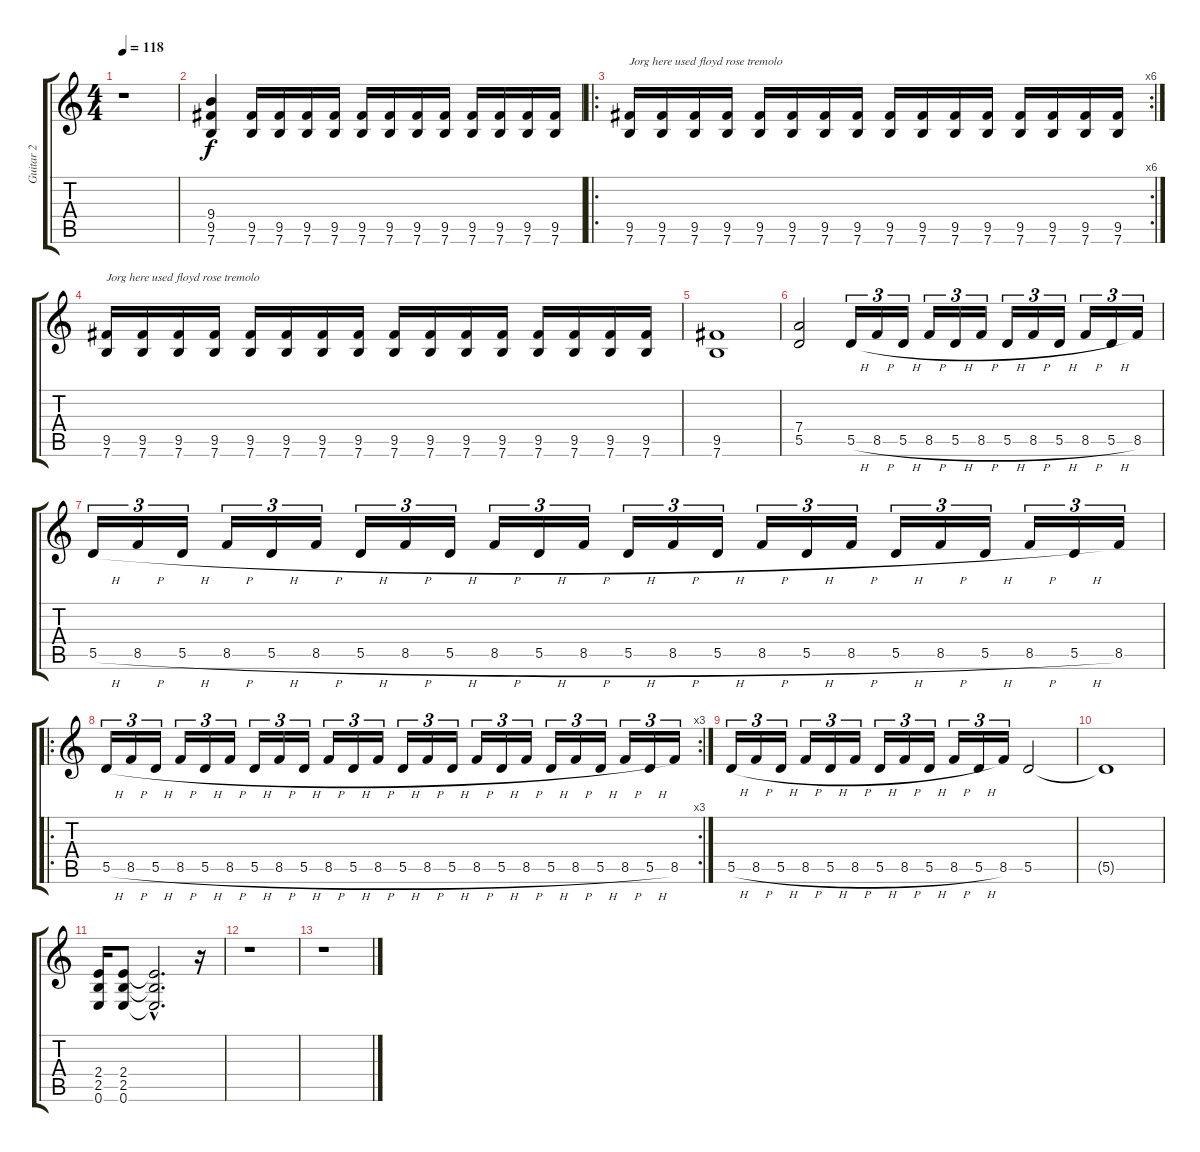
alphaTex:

\track ("Guitar 2" "Guitar 2") {instrument distortionguitar}
\staff {score tabs}
\tuning (E4 B3 G3 D3 A2 E2) {hide}
\ts (4 4)
\tempo 118
\clef g2
\ks c
r.1{dy f} |
(9.4 9.5 7.6).4 (9.5 7.6).16 (9.5 7.6).16 (9.5 7.6).16 (9.5 7.6).16 (9.5 7.6).16 (9.5 7.6).16 (9.5 7.6).16 (9.5 7.6).16 (9.5 7.6).16 (9.5 7.6).16 (9.5 7.6).16 (9.5 7.6).16 |
\ro
\rc 6
(9.5 7.6).16{txt "Jorg here used floyd rose tremolo"} (9.5 7.6).16 (9.5 7.6).16 (9.5 7.6).16 (9.5 7.6).16 (9.5 7.6).16 (9.5 7.6).16 (9.5 7.6).16 (9.5 7.6).16 (9.5 7.6).16 (9.5 7.6).16 (9.5 7.6).16 (9.5 7.6).16 (9.5 7.6).16 (9.5 7.6).16 (9.5 7.6).16 |
(9.5 7.6).16{txt "Jorg here used floyd rose tremolo"} (9.5 7.6).16 (9.5 7.6).16 (9.5 7.6).16 (9.5 7.6).16 (9.5 7.6).16 (9.5 7.6).16 (9.5 7.6).16 (9.5 7.6).16 (9.5 7.6).16 (9.5 7.6).16 (9.5 7.6).16 (9.5 7.6).16 (9.5 7.6).16 (9.5 7.6).16 (9.5 7.6).16 |
(9.5 7.6).1 |
(7.4 5.5).2 5.5{h}.16{tu (3 2)} 8.5{h}.16{tu (3 2)} 5.5{h}.16{tu (3 2)} 8.5{h}.16{tu (3 2)} 5.5{h}.16{tu (3 2)} 8.5{h}.16{tu (3 2)} 5.5{h}.16{tu (3 2)} 8.5{h}.16{tu (3 2)} 5.5{h}.16{tu (3 2)} 8.5{h}.16{tu (3 2)} 5.5{h}.16{tu (3 2)} 8.5.16{tu (3 2)} |
5.5{h}.16{tu (3 2)} 8.5{h}.16{tu (3 2)} 5.5{h}.16{tu (3 2)} 8.5{h}.16{tu (3 2)} 5.5{h}.16{tu (3 2)} 8.5{h}.16{tu (3 2)} 5.5{h}.16{tu (3 2)} 8.5{h}.16{tu (3 2)} 5.5{h}.16{tu (3 2)} 8.5{h}.16{tu (3 2)} 5.5{h}.16{tu (3 2)} 8.5{h}.16{tu (3 2)} 5.5{h}.16{tu (3 2)} 8.5{h}.16{tu (3 2)} 5.5{h}.16{tu (3 2)} 8.5{h}.16{tu (3 2)} 5.5{h}.16{tu (3 2)} 8.5{h}.16{tu (3 2)} 5.5{h}.16{tu (3 2)} 8.5{h}.16{tu (3 2)} 5.5{h}.16{tu (3 2)} 8.5{h}.16{tu (3 2)} 5.5{h}.16{tu (3 2)} 8.5.16{tu (3 2)} |
\ro
\rc 3
5.5{h}.16{tu (3 2)} 8.5{h}.16{tu (3 2)} 5.5{h}.16{tu (3 2)} 8.5{h}.16{tu (3 2)} 5.5{h}.16{tu (3 2)} 8.5{h}.16{tu (3 2)} 5.5{h}.16{tu (3 2)} 8.5{h}.16{tu (3 2)} 5.5{h}.16{tu (3 2)} 8.5{h}.16{tu (3 2)} 5.5{h}.16{tu (3 2)} 8.5{h}.16{tu (3 2)} 5.5{h}.16{tu (3 2)} 8.5{h}.16{tu (3 2)} 5.5{h}.16{tu (3 2)} 8.5{h}.16{tu (3 2)} 5.5{h}.16{tu (3 2)} 8.5{h}.16{tu (3 2)} 5.5{h}.16{tu (3 2)} 8.5{h}.16{tu (3 2)} 5.5{h}.16{tu (3 2)} 8.5{h}.16{tu (3 2)} 5.5{h}.16{tu (3 2)} 8.5.16{tu (3 2)} |
5.5{h}.16{tu (3 2)} 8.5{h}.16{tu (3 2)} 5.5{h}.16{tu (3 2)} 8.5{h}.16{tu (3 2)} 5.5{h}.16{tu (3 2)} 8.5{h}.16{tu (3 2)} 5.5{h}.16{tu (3 2)} 8.5{h}.16{tu (3 2)} 5.5{h}.16{tu (3 2)} 8.5{h}.16{tu (3 2)} 5.5{h}.16{tu (3 2)} 8.5.16{tu (3 2)} 5.5.2 |
5.5{t}.1 |
(2.4 2.5 0.6).16 (2.4 2.5 0.6).8 (2.4{hac t} 2.5{hac t} 0.6{hac t}).2{d} r.16 |
r.1 |
r.1
